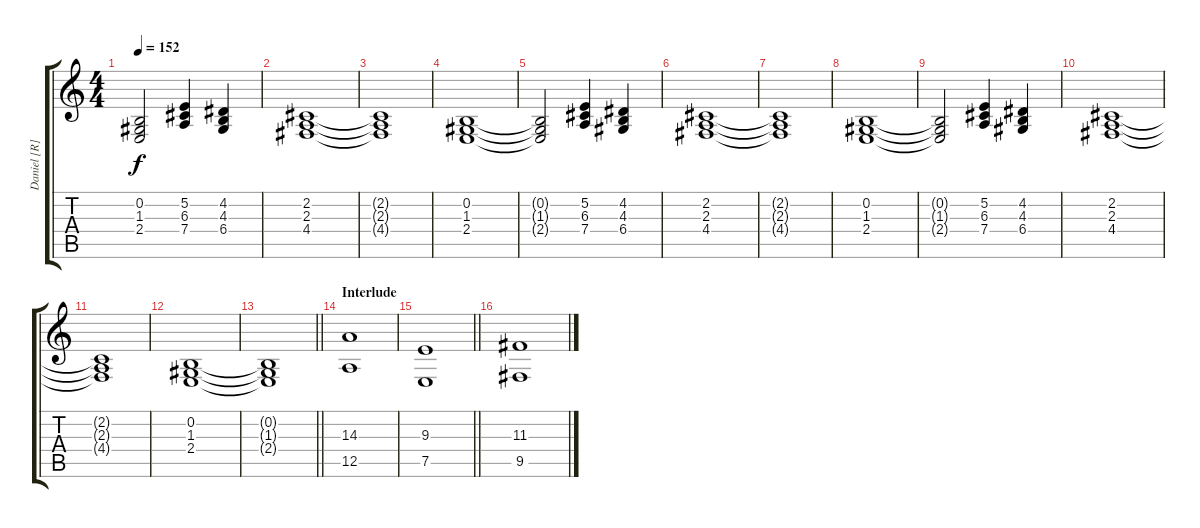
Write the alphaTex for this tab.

\track ("Daniel [R]" "Daniel [R]") {instrument pad4choir}
\staff {score tabs}
\tuning (E4 B3 G3 D3 A2 E2) {hide}
\ts (4 4)
\tempo 152
\clef g2
\ks c
(0.2{t} 1.3{t} 2.4{t}).2{dy f} (5.2 6.3 7.4).4 (4.2 4.3 6.4).4 |
(2.2 2.3 4.4).1 |
(2.2{t} 2.3{t} 4.4{t}).1 |
(0.2 1.3 2.4).1 |
(0.2{t} 1.3{t} 2.4{t}).2 (5.2 6.3 7.4).4 (4.2 4.3 6.4).4 |
(2.2 2.3 4.4).1 |
(2.2{t} 2.3{t} 4.4{t}).1 |
(0.2 1.3 2.4).1 |
(0.2{t} 1.3{t} 2.4{t}).2 (5.2 6.3 7.4).4 (4.2 4.3 6.4).4 |
(2.2 2.3 4.4).1 |
(2.2{t} 2.3{t} 4.4{t}).1 |
(0.2 1.3 2.4).1 |
\barLineRight lightlight
(0.2{t} 1.3{t} 2.4{t}).1 |
\section ("" "Interlude")
(14.3 12.5).1 |
\barLineRight lightlight
(9.3 7.5).1 |
(11.3 9.5).1
